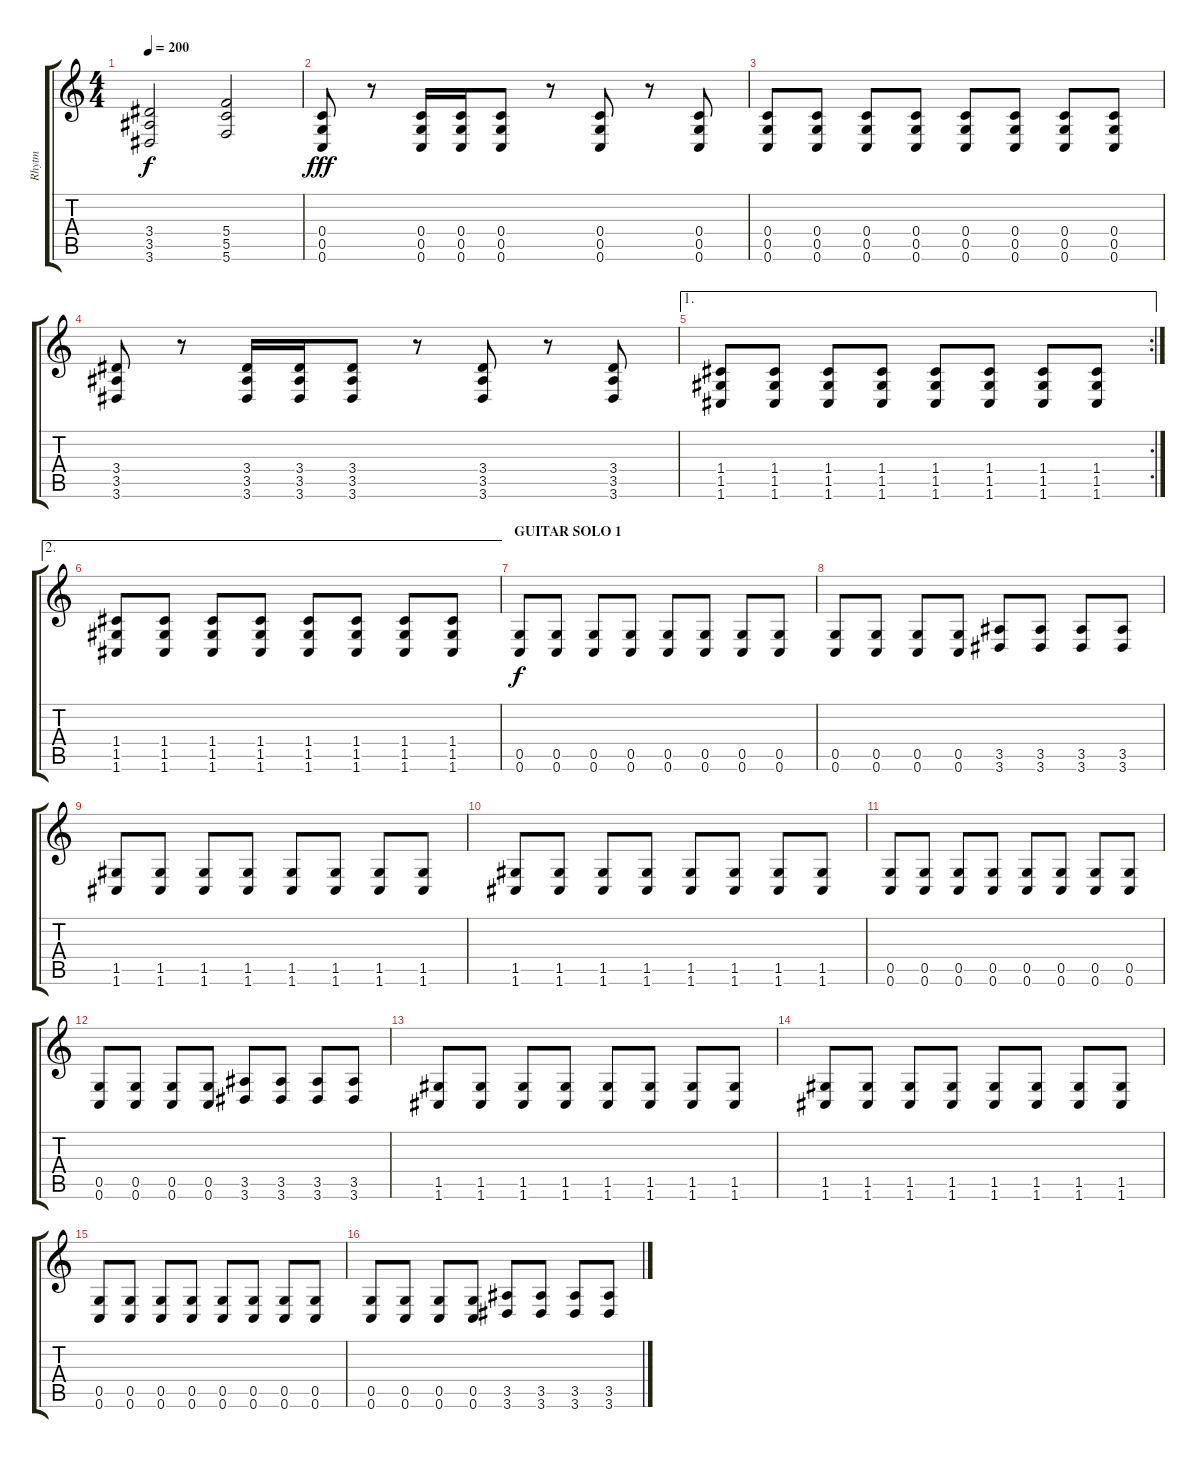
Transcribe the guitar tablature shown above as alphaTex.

\track ("Rhytm" "Rhytm") {instrument distortionguitar}
\staff {score tabs}
\tuning (D4 A3 F3 C3 G2 C2) {hide}
\ts (4 4)
\tempo 200
\clef g2
\ks c
(3.4 3.5 3.6).2{dy f} (5.4 5.5 5.6).2 |
(0.4 0.5 0.6).8{dy fff} r.8 (0.4 0.5 0.6).16 (0.4 0.5 0.6).16 (0.4 0.5 0.6).8 r.8 (0.4 0.5 0.6).8 r.8 (0.4 0.5 0.6).8 |
(0.4 0.5 0.6).8 (0.4 0.5 0.6).8 (0.4 0.5 0.6).8 (0.4 0.5 0.6).8 (0.4 0.5 0.6).8 (0.4 0.5 0.6).8 (0.4 0.5 0.6).8 (0.4 0.5 0.6).8 |
(3.4 3.5 3.6).8 r.8 (3.4 3.5 3.6).16 (3.4 3.5 3.6).16 (3.4 3.5 3.6).8 r.8 (3.4 3.5 3.6).8 r.8 (3.4 3.5 3.6).8 |
\ae 1
\rc 2
(1.4 1.5 1.6).8 (1.4 1.5 1.6).8 (1.4 1.5 1.6).8 (1.4 1.5 1.6).8 (1.4 1.5 1.6).8 (1.4 1.5 1.6).8 (1.4 1.5 1.6).8 (1.4 1.5 1.6).8 |
\ae 2
(1.4 1.5 1.6).8 (1.4 1.5 1.6).8 (1.4 1.5 1.6).8 (1.4 1.5 1.6).8 (1.4 1.5 1.6).8 (1.4 1.5 1.6).8 (1.4 1.5 1.6).8 (1.4 1.5 1.6).8 |
\section ("" "GUITAR SOLO 1")
(0.5 0.6).8{dy f} (0.5 0.6).8 (0.5 0.6).8 (0.5 0.6).8 (0.5 0.6).8 (0.5 0.6).8 (0.5 0.6).8 (0.5 0.6).8 |
(0.5 0.6).8 (0.5 0.6).8 (0.5 0.6).8 (0.5 0.6).8 (3.5 3.6).8 (3.5 3.6).8 (3.5 3.6).8 (3.5 3.6).8 |
(1.5 1.6).8 (1.5 1.6).8 (1.5 1.6).8 (1.5 1.6).8 (1.5 1.6).8 (1.5 1.6).8 (1.5 1.6).8 (1.5 1.6).8 |
(1.5 1.6).8 (1.5 1.6).8 (1.5 1.6).8 (1.5 1.6).8 (1.5 1.6).8 (1.5 1.6).8 (1.5 1.6).8 (1.5 1.6).8 |
(0.5 0.6).8 (0.5 0.6).8 (0.5 0.6).8 (0.5 0.6).8 (0.5 0.6).8 (0.5 0.6).8 (0.5 0.6).8 (0.5 0.6).8 |
(0.5 0.6).8 (0.5 0.6).8 (0.5 0.6).8 (0.5 0.6).8 (3.5 3.6).8 (3.5 3.6).8 (3.5 3.6).8 (3.5 3.6).8 |
(1.5 1.6).8 (1.5 1.6).8 (1.5 1.6).8 (1.5 1.6).8 (1.5 1.6).8 (1.5 1.6).8 (1.5 1.6).8 (1.5 1.6).8 |
(1.5 1.6).8 (1.5 1.6).8 (1.5 1.6).8 (1.5 1.6).8 (1.5 1.6).8 (1.5 1.6).8 (1.5 1.6).8 (1.5 1.6).8 |
(0.5 0.6).8 (0.5 0.6).8 (0.5 0.6).8 (0.5 0.6).8 (0.5 0.6).8 (0.5 0.6).8 (0.5 0.6).8 (0.5 0.6).8 |
(0.5 0.6).8 (0.5 0.6).8 (0.5 0.6).8 (0.5 0.6).8 (3.5 3.6).8 (3.5 3.6).8 (3.5 3.6).8 (3.5 3.6).8
